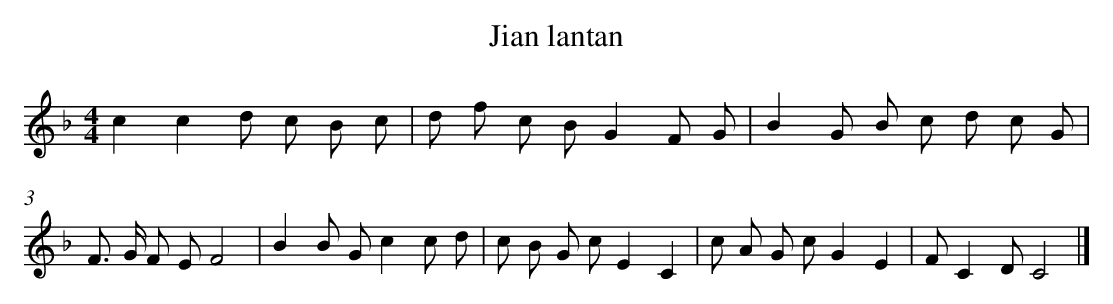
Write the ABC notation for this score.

X:1
T: Jian lantan
L: 1/8
M: 4/4
K: F
c2c2d c B c [I:setbarnb 1]|
d f c BG2F G |
B2G B c d c G |
F> G F EF4 |
B2B Gc2c d |
c B G cE2C2 |
c A G cG2E2 |
FC2DC4 |]
